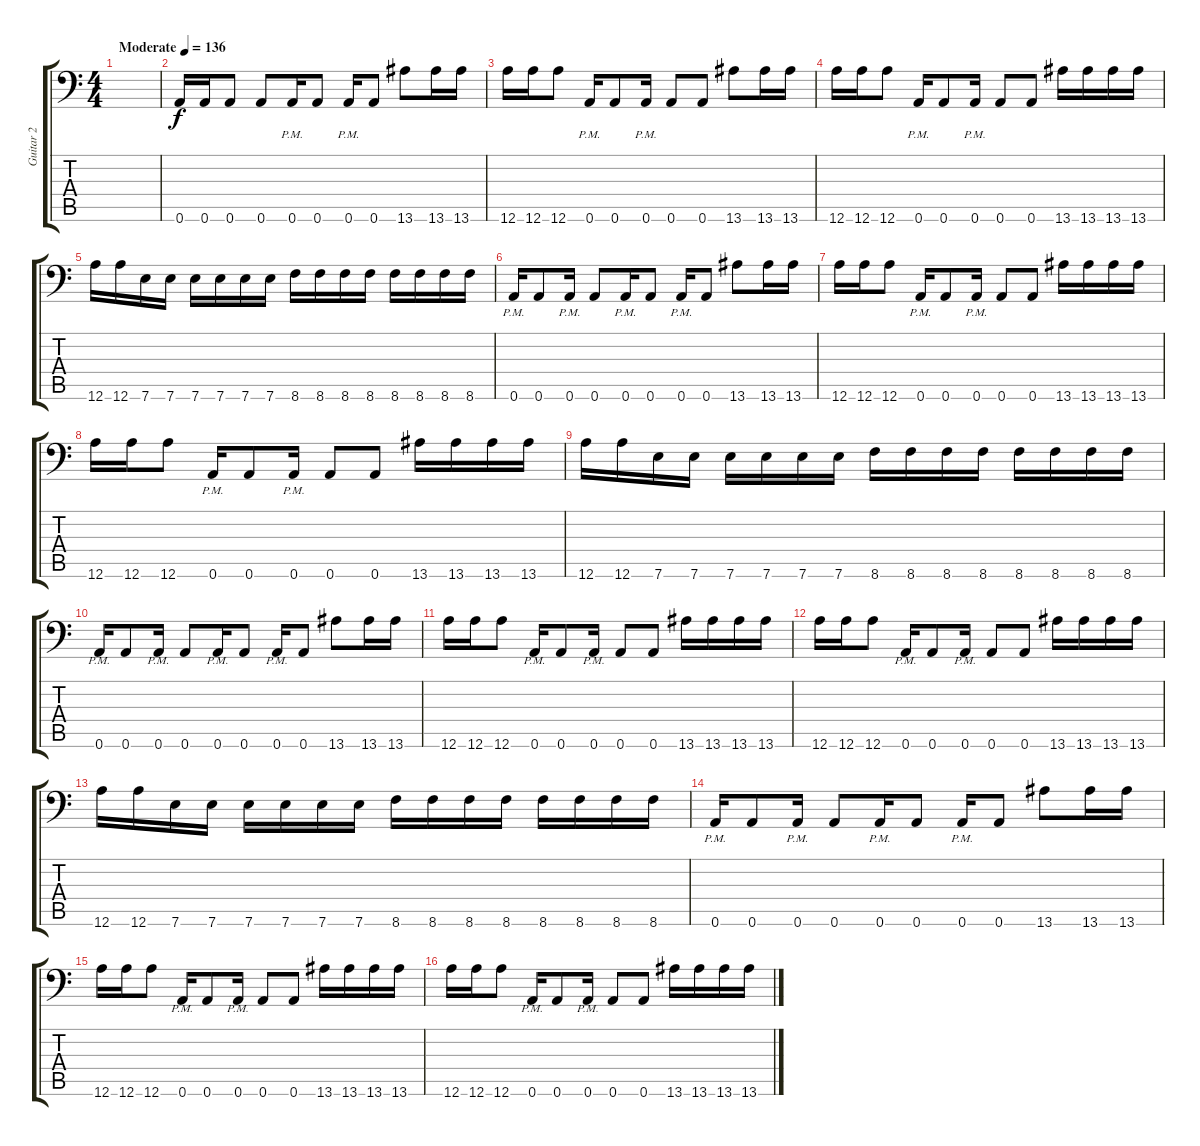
\track ("Guitar 2" "Guitar 2") {instrument distortionguitar}
\staff {score tabs}
\tuning (B3 Gb3 D3 A2 E2 A1) {hide}
\ts (4 4)
\tempo (136 "Moderate")
\clef f4
\ks c
|
0.6.16 0.6.16 0.6.8 0.6.8 0.6{pm}.16 0.6.8 0.6{pm}.16 0.6.8 13.6.8 13.6.16 13.6.16 |
12.6.16 12.6.16 12.6.8 0.6{pm}.16 0.6.8 0.6{pm}.16 0.6.8 0.6.8 13.6.8 13.6.16 13.6.16 |
12.6.16 12.6.16 12.6.8 0.6{pm}.16 0.6.8 0.6{pm}.16 0.6.8 0.6.8 13.6.16 13.6.16 13.6.16 13.6.16 |
12.6.16 12.6.16 7.6.16 7.6.16 7.6.16 7.6.16 7.6.16 7.6.16 8.6.16 8.6.16 8.6.16 8.6.16 8.6.16 8.6.16 8.6.16 8.6.16 |
0.6{pm}.16 0.6.8 0.6{pm}.16 0.6.8 0.6{pm}.16 0.6.8 0.6{pm}.16 0.6.8 13.6.8 13.6.16 13.6.16 |
12.6.16 12.6.16 12.6.8 0.6{pm}.16 0.6.8 0.6{pm}.16 0.6.8 0.6.8 13.6.16 13.6.16 13.6.16 13.6.16 |
12.6.16 12.6.16 12.6.8 0.6{pm}.16 0.6.8 0.6{pm}.16 0.6.8 0.6.8 13.6.16 13.6.16 13.6.16 13.6.16 |
12.6.16 12.6.16 7.6.16 7.6.16 7.6.16 7.6.16 7.6.16 7.6.16 8.6.16 8.6.16 8.6.16 8.6.16 8.6.16 8.6.16 8.6.16 8.6.16 |
0.6{pm}.16 0.6.8 0.6{pm}.16 0.6.8 0.6{pm}.16 0.6.8 0.6{pm}.16 0.6.8 13.6.8 13.6.16 13.6.16 |
12.6.16 12.6.16 12.6.8 0.6{pm}.16 0.6.8 0.6{pm}.16 0.6.8 0.6.8 13.6.16 13.6.16 13.6.16 13.6.16 |
12.6.16 12.6.16 12.6.8 0.6{pm}.16 0.6.8 0.6{pm}.16 0.6.8 0.6.8 13.6.16 13.6.16 13.6.16 13.6.16 |
12.6.16 12.6.16 7.6.16 7.6.16 7.6.16 7.6.16 7.6.16 7.6.16 8.6.16 8.6.16 8.6.16 8.6.16 8.6.16 8.6.16 8.6.16 8.6.16 |
0.6{pm}.16 0.6.8 0.6{pm}.16 0.6.8 0.6{pm}.16 0.6.8 0.6{pm}.16 0.6.8 13.6.8 13.6.16 13.6.16 |
12.6.16 12.6.16 12.6.8 0.6{pm}.16 0.6.8 0.6{pm}.16 0.6.8 0.6.8 13.6.16 13.6.16 13.6.16 13.6.16 |
12.6.16 12.6.16 12.6.8 0.6{pm}.16 0.6.8 0.6{pm}.16 0.6.8 0.6.8 13.6.16 13.6.16 13.6.16 13.6.16
